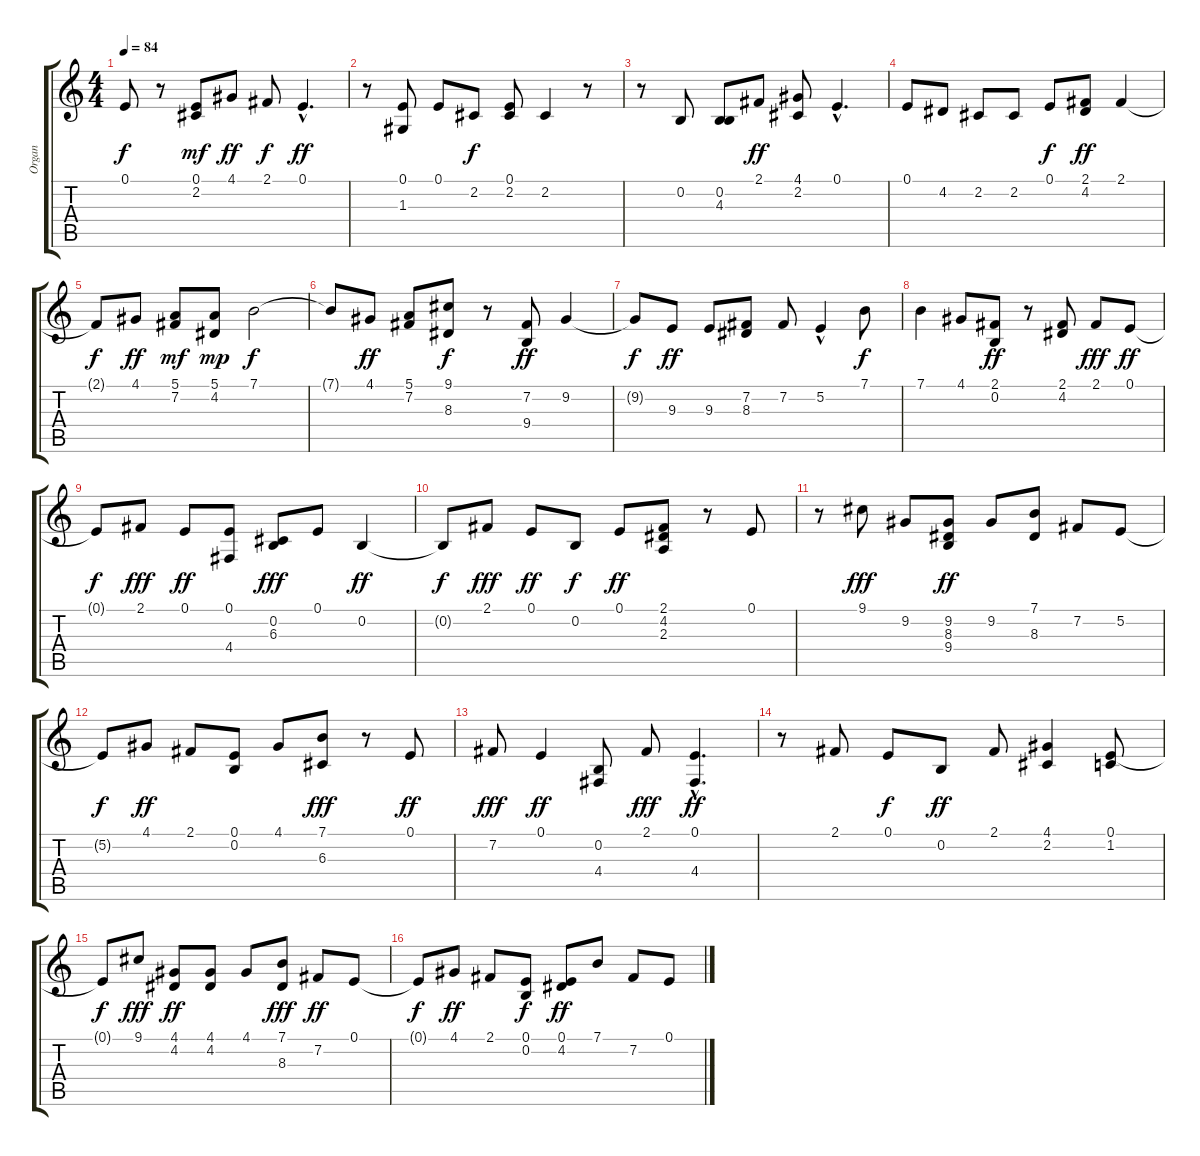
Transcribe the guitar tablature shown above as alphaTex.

\track ("Organ" "Organ") {instrument percussiveorgan}
\staff {score tabs}
\tuning (E4 B3 G3 D3 A2 E2) {hide}
\ts (4 4)
\tempo 84
\clef g2
\ks c
0.1{t}.8{dy f} r.8 (0.1 2.2).8{dy mf} 4.1.8{dy ff} 2.1.8{dy f} 0.1{hac}.4{d dy ff} |
r.8 (0.1 1.3).8 0.1.8 2.2.8{dy f} (0.1 2.2).8 2.2.4 r.8 |
r.8 0.2.8 (0.2 4.3).8 2.1.8{dy ff} (4.1 2.2).8 0.1{hac}.4{d} |
0.1.8 4.2.8 2.2.8 2.2.8 0.1.8{dy f} (2.1 4.2).8{dy ff} 2.1.4 |
2.1{t}.8{dy f} 4.1.8{dy ff} (5.1 7.2).8{dy mf} (5.1 4.2).8{dy mp} 7.1.2{dy f} |
7.1{t}.8 4.1.8{dy ff} (5.1 7.2).8 (9.1 8.3).8{dy f} r.8 (7.2 9.4).8{dy ff} 9.2.4 |
9.2{t}.8{dy f} 9.3.8{dy ff} 9.3.8 (7.2 8.3).8 7.2.8 5.2{hac}.4 7.1.8{dy f} |
7.1.4 4.1.8 (2.1 0.2).8{dy ff} r.8 (2.1 4.2).8 2.1.8{dy fff} 0.1.8{dy ff} |
0.1{t}.8{dy f} 2.1.8{dy fff} 0.1.8{dy ff} (0.1 4.4).8 (0.2 6.3).8{dy fff} 0.1.8 0.2.4{dy ff} |
0.2{t}.8{dy f} 2.1.8{dy fff} 0.1.8{dy ff} 0.2.8{dy f} 0.1.8{dy ff} (2.1 4.2 2.3).8 r.8 0.1.8 |
r.8 9.1.8{dy fff} 9.2.8 (9.2 8.3 9.4).8{dy ff} 9.2.8 (7.1 8.3).8 7.2.8 5.2.8 |
5.2{t}.8{dy f} 4.1.8{dy ff} 2.1.8 (0.1 0.2).8 4.1.8 (7.1 6.3).8{dy fff} r.8 0.1.8{dy ff} |
7.2.8{dy fff} 0.1.4{dy ff} (0.2 4.4).8 2.1.8{dy fff} (0.1 4.4{hac}).4{d dy ff} |
r.8 2.1.8 0.1.8{dy f} 0.2.8{dy ff} 2.1.8 (4.1 2.2).4 (0.1 1.2).8 |
0.1{t}.8{dy f} 9.1.8{dy fff} (4.1 4.2).8{dy ff} (4.1 4.2).8 4.1.8 (7.1 8.3).8{dy fff} 7.2.8{dy ff} 0.1.8 |
0.1{t}.8{dy f} 4.1.8{dy ff} 2.1.8 (0.1 0.2).8{dy f} (0.1 4.2).8{dy ff} 7.1.8 7.2.8 0.1.8
